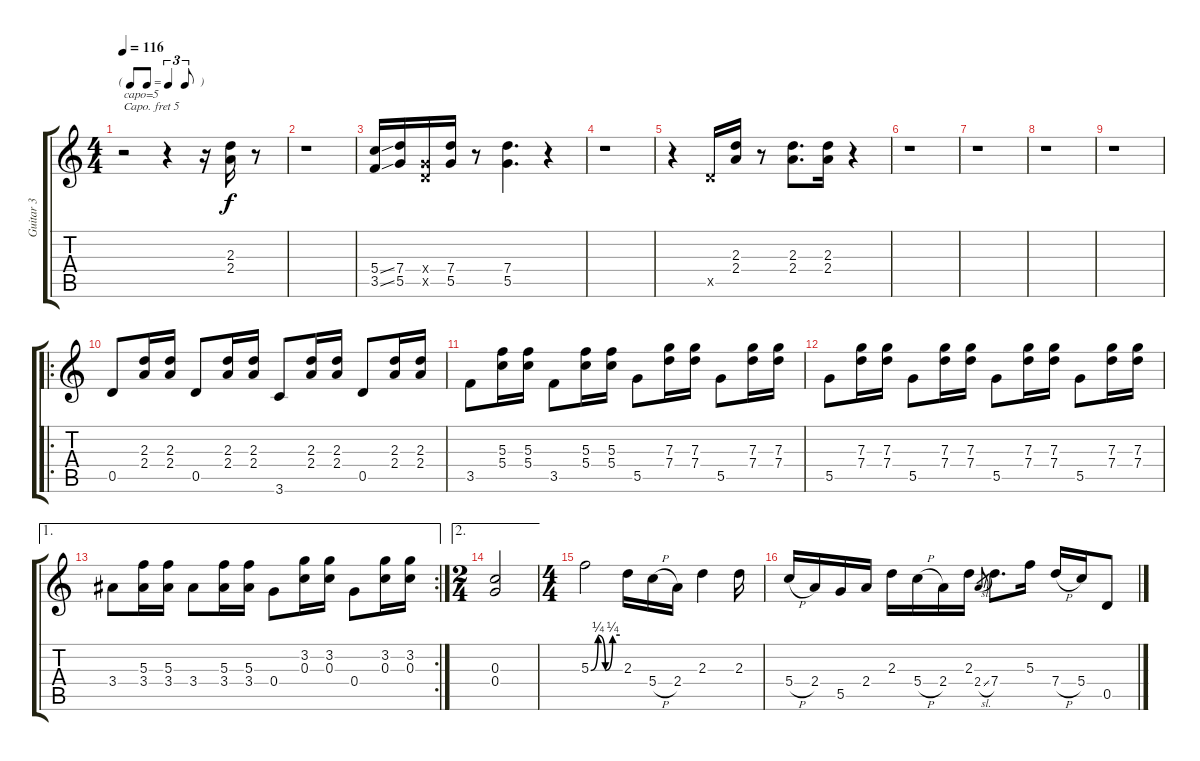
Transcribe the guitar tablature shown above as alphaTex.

\track ("Guitar 3" "Guitar 3") {instrument electricguitarclean}
\staff {score tabs}
\capo 5
\tuning (E4 B3 G3 D3 A2 E2) {hide}
\ts (4 4)
\tf triplet8th
\tempo 116
\clef g2
\ks c
r.2{txt "capo=5" dy f} r.4 r.16{instrument distortionguitar} (2.3 2.4).16 r.8 |
r.1 |
(5.4{ss} 3.5{ss}).16 (7.4 5.5).16 (0.4{x} 0.5{x}).16 (7.4 5.5).16 r.8 (7.4 5.5).4{d} r.4 |
r.1 |
r.4 0.5{x}.16 (2.3 2.4).16 r.8 (2.3 2.4).8{d} (2.3 2.4).16 r.4 |
r.1 |
r.1 |
r.1 |
r.1 |
\ro
0.5.8{volume 9 instrument electricguitarclean} (2.3 2.4).16 (2.3 2.4).16 0.5.8 (2.3 2.4).16 (2.3 2.4).16 3.6.8 (2.3 2.4).16 (2.3 2.4).16 0.5.8 (2.3 2.4).16 (2.3 2.4).16 |
3.5.8 (5.3 5.4).16 (5.3 5.4).16 3.5.8 (5.3 5.4).16 (5.3 5.4).16 5.5.8 (7.3 7.4).16 (7.3 7.4).16 5.5.8 (7.3 7.4).16 (7.3 7.4).16 |
5.5.8 (7.3 7.4).16 (7.3 7.4).16 5.5.8 (7.3 7.4).16 (7.3 7.4).16 5.5.8 (7.3 7.4).16 (7.3 7.4).16 5.5.8 (7.3 7.4).16 (7.3 7.4).16 |
\ae 1
\rc 2
3.4.8 (5.3 3.4).16 (5.3 3.4).16 3.4.8 (5.3 3.4).16 (5.3 3.4).16 0.4.8 (3.2 0.3).16 (3.2 0.3).16 0.4.8 (3.2 0.3).16 (3.2 0.3).16 |
\ae 2
\ts (2 4)
(0.3 0.4).2 |
\ts (4 4)
5.3{be (custom 0 0 15 1 30 0 45 1 60 1)}.2{volume 13 instrument distortionguitar} 2.3.16 5.4{h}.16 2.4.16 2.3.4 2.3.16 |
5.4{h}.16 2.4.16 5.5.16 2.4.16 2.3.16 5.4{h}.16 2.4.16 2.3.16 2.4{sl}.8{gr} 7.4.8{d} 5.3.16 7.4{h}.16 5.4.16 0.5.8
